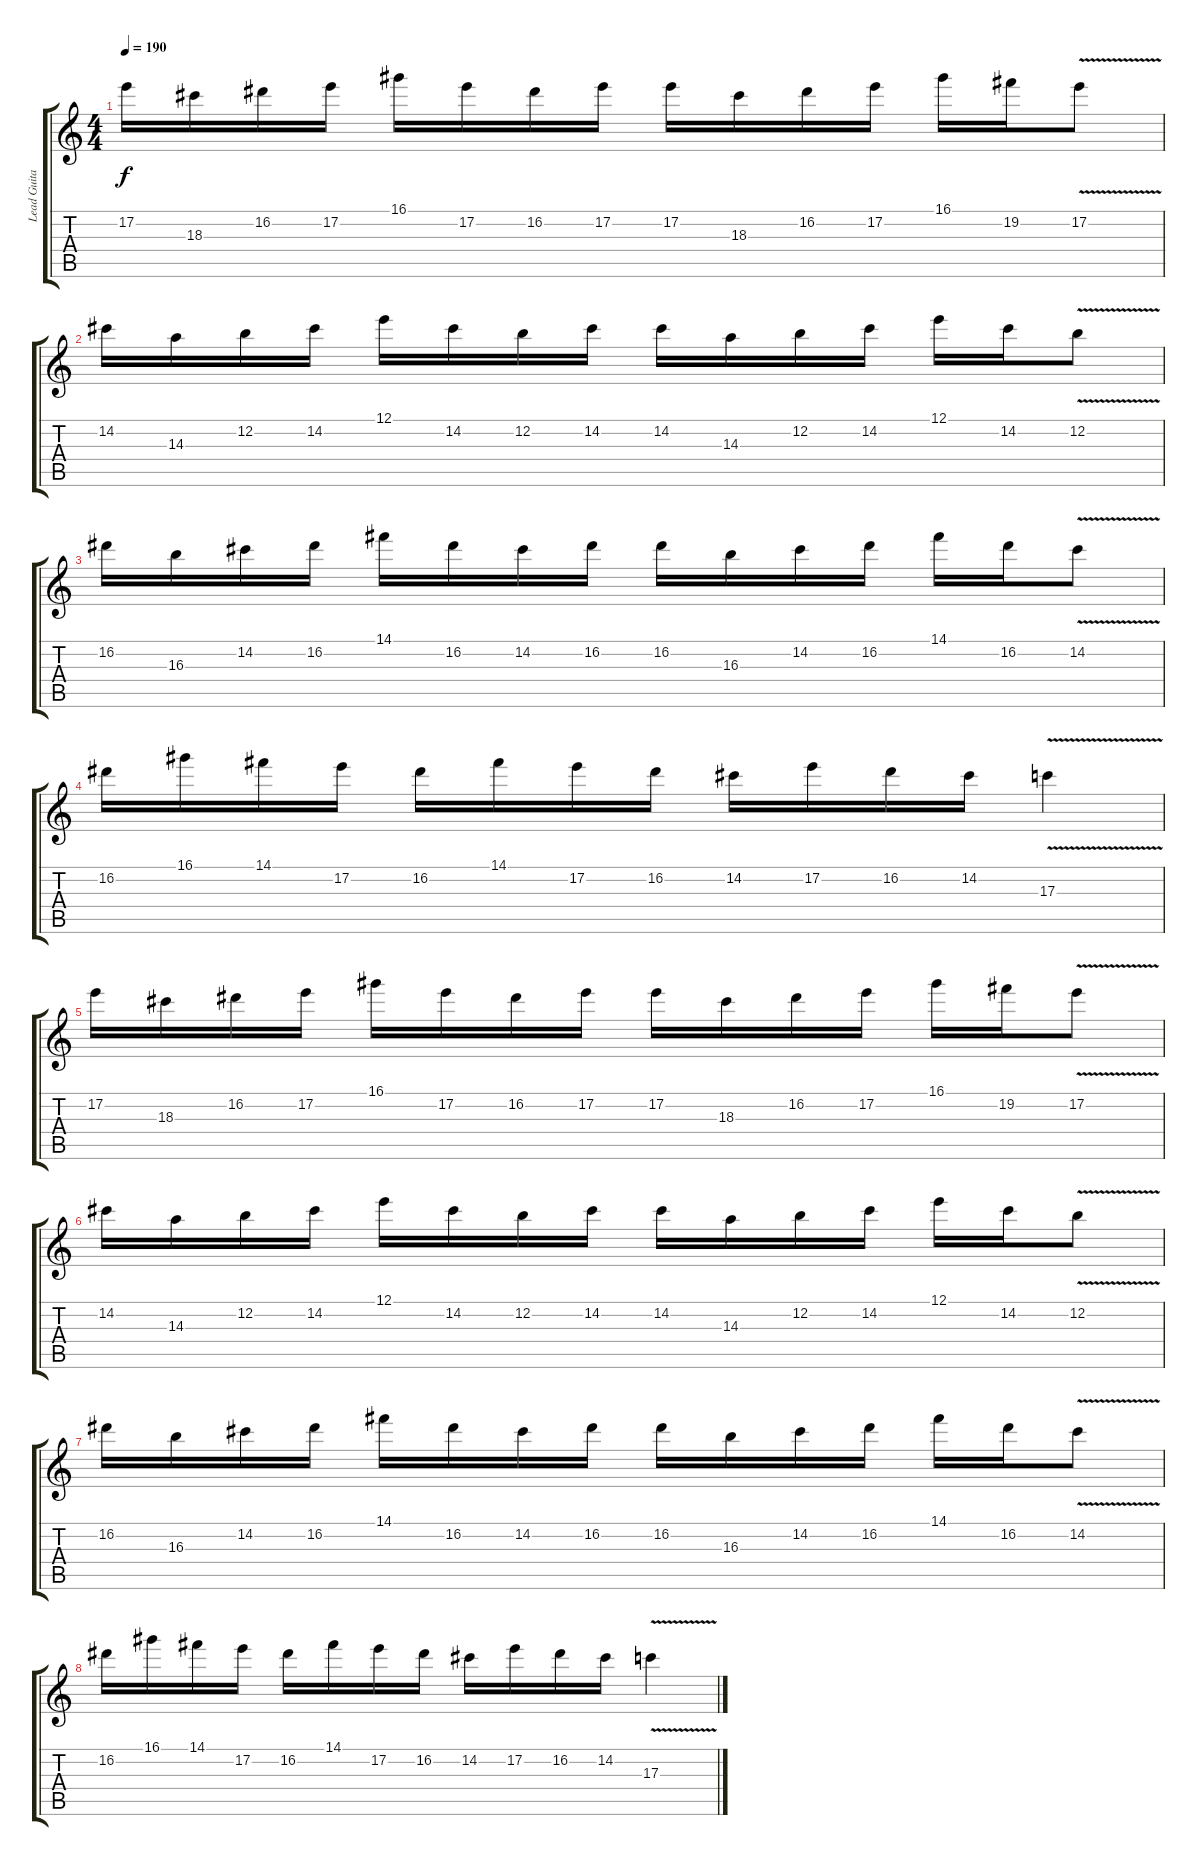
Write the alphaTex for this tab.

\track ("Lead Guitar 1" "Lead Guita") {instrument overdrivenguitar}
\staff {score tabs}
\tuning (E4 B3 G3 D3 A2 E2) {hide}
\ts (4 4)
\tempo 190
\clef g2
\ks c
17.2.16{dy f balance 8} 18.3.16 16.2.16 17.2.16 16.1.16 17.2.16 16.2.16 17.2.16 17.2.16 18.3.16 16.2.16 17.2.16 16.1.16 19.2.16 17.2{v}.8 |
14.2.16 14.3.16 12.2.16 14.2.16 12.1.16 14.2.16 12.2.16 14.2.16 14.2.16 14.3.16 12.2.16 14.2.16 12.1.16 14.2.16 12.2{v}.8 |
16.2.16 16.3.16 14.2.16 16.2.16 14.1.16 16.2.16 14.2.16 16.2.16 16.2.16 16.3.16 14.2.16 16.2.16 14.1.16 16.2.16 14.2{v}.8 |
16.2.16 16.1.16 14.1.16 17.2.16 16.2.16 14.1.16 17.2.16 16.2.16 14.2.16 17.2.16 16.2.16 14.2.16 17.3{v}.4 |
17.2.16 18.3.16 16.2.16 17.2.16 16.1.16 17.2.16 16.2.16 17.2.16 17.2.16 18.3.16 16.2.16 17.2.16 16.1.16 19.2.16 17.2{v}.8 |
14.2.16 14.3.16 12.2.16 14.2.16 12.1.16 14.2.16 12.2.16 14.2.16 14.2.16 14.3.16 12.2.16 14.2.16 12.1.16 14.2.16 12.2{v}.8 |
16.2.16 16.3.16 14.2.16 16.2.16 14.1.16 16.2.16 14.2.16 16.2.16 16.2.16 16.3.16 14.2.16 16.2.16 14.1.16 16.2.16 14.2{v}.8 |
16.2.16 16.1.16 14.1.16 17.2.16 16.2.16 14.1.16 17.2.16 16.2.16 14.2.16 17.2.16 16.2.16 14.2.16 17.3{v}.4
